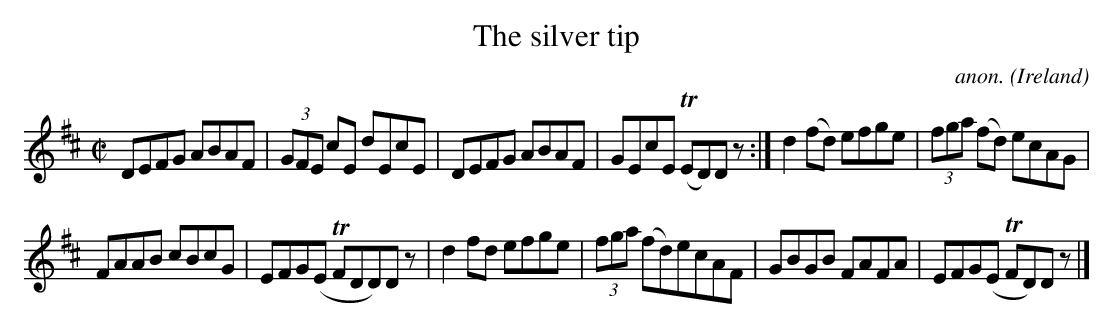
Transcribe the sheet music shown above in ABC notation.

X:1
T:The silver tip
C:anon.
O:Ireland
M:Tn = (3n/o/n/
M:C|
L:1/8
K:D
DEFG ABAF|(3GFE cE dEcE|DEFG ABAF|GEcE (TED)D z:|d2(fd) efge|(3fga (fd) ecAG|
FAAB cBcG|EFG(E TFDD)D z|d2fd efge|(3fga (fd)ecAF|GBGB FAFA|EFG(E TFD)D z|]
